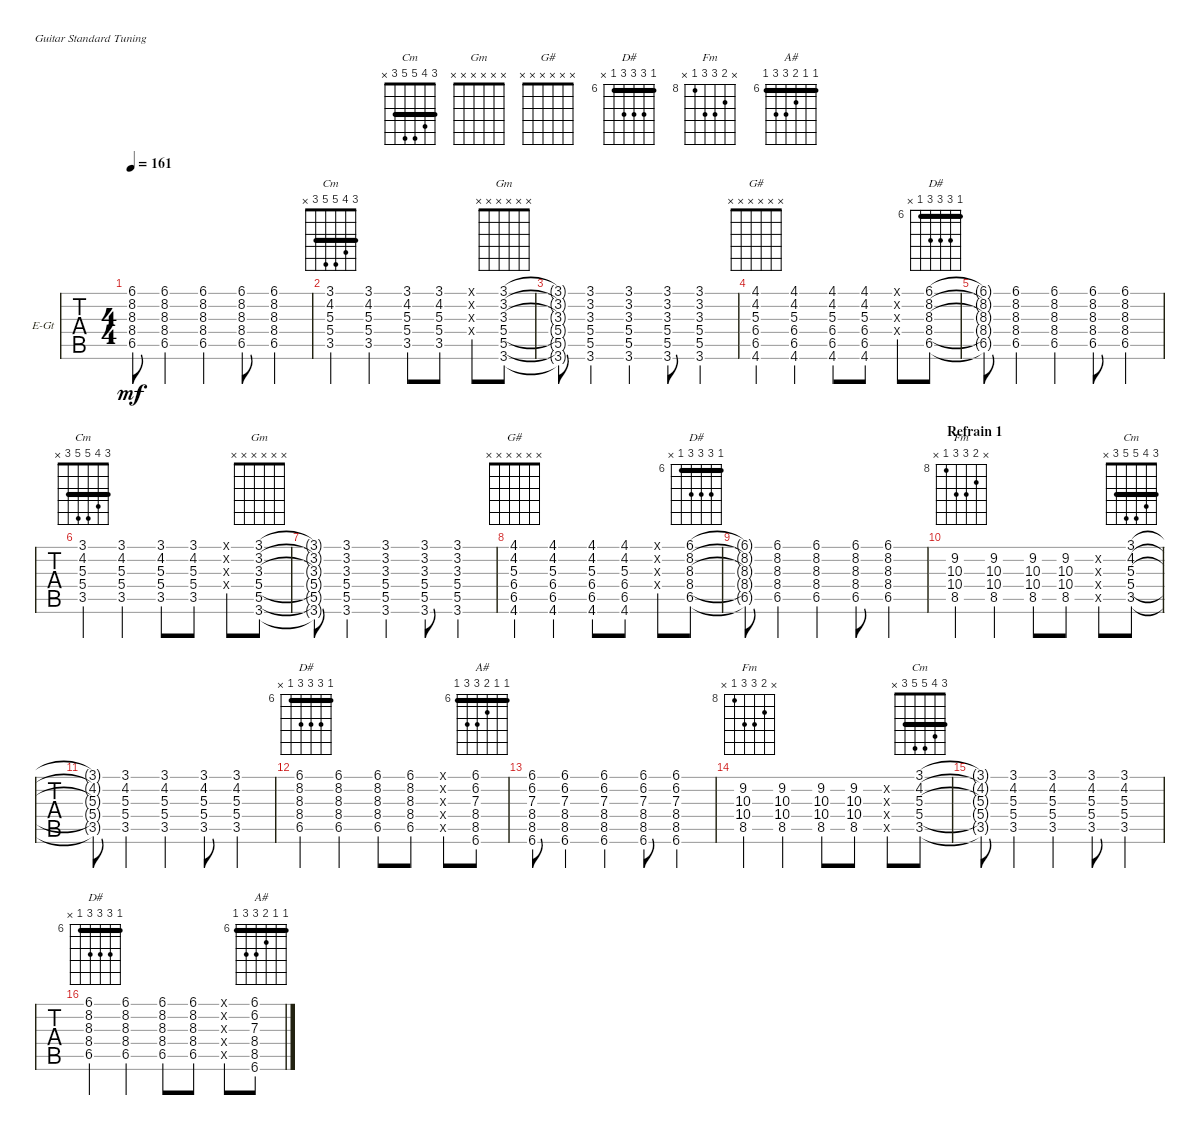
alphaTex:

\defaultSystemsLayout 4
\bracketExtendMode groupsimilarinstruments
\firstSystemTrackNameOrientation horizontal
\otherSystemsTrackNameOrientation horizontal
\chordDiagramsInScore
\track ("Guitare 2 " "E-Gt") {instrument overdrivenguitar}
\staff {tabs}
\tuning (E4 B3 G3 D3 A2 E2)
\chord ("Cm" x x x x x x)
\chord ("Gm" x x x x x x)
\chord ("G#" x x x x x x)
\chord ("D#" x x x x x x)
\chord ("Fm" x 9 10 10 8 x) {firstfret 8 showfingering false}
\chord ("Cm" 3 4 5 5 3 x) {showfingering false barre 3}
\chord ("D#" 6 8 8 8 6 x) {firstfret 6 showfingering false barre 6}
\chord ("A#" 6 6 7 8 8 6) {firstfret 6 showfingering false barre (6 6)}
\ts (4 4)
\tempo 161
\clef g2
\ks c
(6.5{t} 8.4{t} 8.3{t} 8.2{t} 6.1{t}).8{dy mf} (6.5 8.4 8.3 8.2 6.1).4 (6.5 8.4 8.3 8.2 6.1).4 (6.5 8.4 8.3 8.2 6.1).8 (6.5 8.4 8.3 8.2 6.1).4 |
(3.5 5.3 4.2 5.4 3.1).4{ch "Cm"} (3.5 5.3 4.2 5.4 3.1).4 (3.5 5.3 4.2 5.4 3.1).8 (3.5 5.3 4.2 5.4 3.1).8 (0.1{x} 0.2{x} 0.3{x} 0.4{x}).8 (5.4 3.3 5.5 3.2 3.1 3.6).8{ch "Gm"} |
(5.4{t} 3.3{t} 5.5{t} 3.2{t} 3.1{t} 3.6{t}).8 (5.4 3.3 5.5 3.2 3.1 3.6).4 (5.4 3.3 5.5 3.2 3.1 3.6).4 (5.4 3.3 5.5 3.2 3.1 3.6).8 (5.4 3.3 5.5 3.2 3.1 3.6).4 |
(4.6 6.5 6.4 5.3 4.2 4.1).4{ch "G#"} (4.6 6.5 6.4 5.3 4.2 4.1).4 (4.6 6.5 6.4 5.3 4.2 4.1).8 (4.6 6.5 6.4 5.3 4.2 4.1).8 (0.1{x} 0.2{x} 0.3{x} 0.4{x}).8 (6.5 8.4 8.3 8.2 6.1).8{ch "D#"} |
(6.5{t} 8.4{t} 8.3{t} 8.2{t} 6.1{t}).8 (6.5 8.4 8.3 8.2 6.1).4 (6.5 8.4 8.3 8.2 6.1).4 (6.5 8.4 8.3 8.2 6.1).8 (6.5 8.4 8.3 8.2 6.1).4 |
(3.5 5.3 4.2 5.4 3.1).4{ch "Cm"} (3.5 5.3 4.2 5.4 3.1).4 (3.5 5.3 4.2 5.4 3.1).8 (3.5 5.3 4.2 5.4 3.1).8 (0.1{x} 0.2{x} 0.3{x} 0.4{x}).8 (5.4 3.3 5.5 3.2 3.1 3.6).8{ch "Gm"} |
(5.4{t} 3.3{t} 5.5{t} 3.2{t} 3.1{t} 3.6{t}).8 (5.4 3.3 5.5 3.2 3.1 3.6).4 (5.4 3.3 5.5 3.2 3.1 3.6).4 (5.4 3.3 5.5 3.2 3.1 3.6).8 (5.4 3.3 5.5 3.2 3.1 3.6).4 |
(4.6 6.5 6.4 5.3 4.2 4.1).4{ch "G#"} (4.6 6.5 6.4 5.3 4.2 4.1).4 (4.6 6.5 6.4 5.3 4.2 4.1).8 (4.6 6.5 6.4 5.3 4.2 4.1).8 (0.1{x} 0.2{x} 0.3{x} 0.4{x}).8 (6.5 8.4 8.3 8.2 6.1).8{ch "D#"} |
(6.5{t} 8.4{t} 8.3{t} 8.2{t} 6.1{t}).8 (6.5 8.4 8.3 8.2 6.1).4 (6.5 8.4 8.3 8.2 6.1).4 (6.5 8.4 8.3 8.2 6.1).8 (6.5 8.4 8.3 8.2 6.1).4 |
\section ("" "Refrain 1")
(8.5 10.4 10.3 9.2).4{ch "Fm"} (8.5 10.4 10.3 9.2).4 (8.5 10.4 10.3 9.2).8 (8.5 10.4 10.3 9.2).8 (7.3{x} 8.4{x} 8.5{x} 8.2{x}).8 (3.5 5.4 5.3 4.2 3.1).8{ch "Cm"} |
(3.5{t} 5.4{t} 5.3{t} 4.2{t} 3.1{t}).8 (3.5 5.4 5.3 4.2 3.1).4 (3.5 5.4 5.3 4.2 3.1).4 (3.5 5.4 5.3 4.2 3.1).8 (3.5 5.4 5.3 4.2 3.1).4 |
(8.4 8.3 6.5 8.2 6.1).4{ch "D#"} (8.4 8.3 6.5 8.2 6.1).4 (8.4 8.3 6.5 8.2 6.1).8 (8.4 8.3 6.5 8.2 6.1).8 (7.3{x} 8.4{x} 8.5{x} 8.2{x} 0.1{x}).8 (6.6 8.4 8.5 7.3 6.2 6.1).8{ch "A#"} |
(6.6 8.4 8.5 7.3 6.2 6.1).8 (6.6 8.4 8.5 7.3 6.2 6.1).4 (6.6 8.4 8.5 7.3 6.2 6.1).4 (6.6 8.4 8.5 7.3 6.2 6.1).8 (6.6 8.4 8.5 7.3 6.2 6.1).4 |
(8.5 10.4 10.3 9.2).4{ch "Fm"} (8.5 10.4 10.3 9.2).4 (8.5 10.4 10.3 9.2).8 (8.5 10.4 10.3 9.2).8 (7.3{x} 8.4{x} 8.5{x} 8.2{x}).8 (3.5 5.4 5.3 4.2 3.1).8{ch "Cm"} |
(3.5{t} 5.4{t} 5.3{t} 4.2{t} 3.1{t}).8 (3.5 5.4 5.3 4.2 3.1).4 (3.5 5.4 5.3 4.2 3.1).4 (3.5 5.4 5.3 4.2 3.1).8 (3.5 5.4 5.3 4.2 3.1).4 |
(8.4 8.3 6.5 8.2 6.1).4{ch "D#"} (8.4 8.3 6.5 8.2 6.1).4 (8.4 8.3 6.5 8.2 6.1).8 (8.4 8.3 6.5 8.2 6.1).8 (7.3{x} 8.4{x} 8.5{x} 8.2{x} 0.1{x}).8 (6.6 8.4 8.5 7.3 6.2 6.1).8{ch "A#"}
